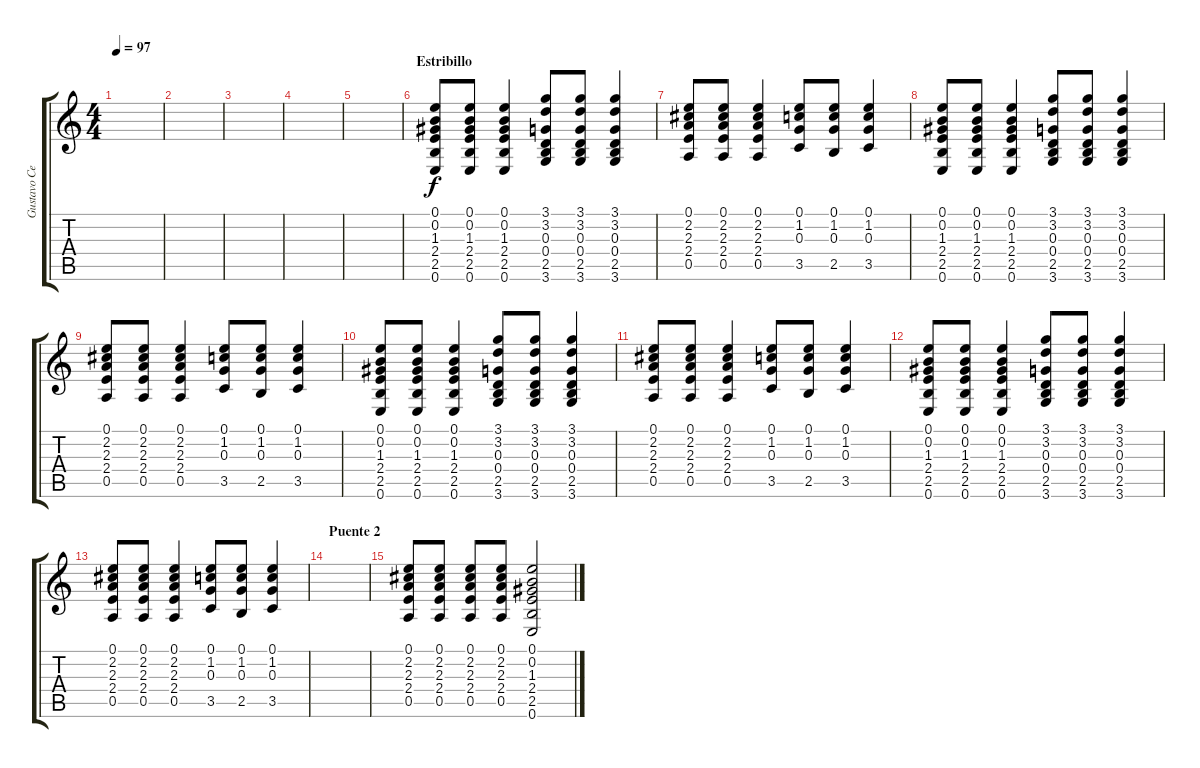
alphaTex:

\track ("Gustavo Cerati - Acústica " "Gustavo Ce") {instrument acousticguitarsteel}
\staff {score tabs}
\tuning (E4 B3 G3 D3 A2 E2) {hide}
\ts (4 4)
\tempo 97
\clef g2
\ks c
|
|
|
|
|
\section ("" "Estribillo")
(0.1 0.2 1.3 2.4 2.5 0.6).8 (0.1 0.2 1.3 2.4 2.5 0.6).8 (0.1 0.2 1.3 2.4 2.5 0.6).4 (3.1 3.2 0.3 0.4 2.5 3.6).8 (3.1 3.2 0.3 0.4 2.5 3.6).8 (3.1 3.2 0.3 0.4 2.5 3.6).4 |
(0.1 2.2 2.3 2.4 0.5).8 (0.1 2.2 2.3 2.4 0.5).8 (0.1 2.2 2.3 2.4 0.5).4 (0.1 1.2 0.3 3.5).8 (0.1 1.2 0.3 2.5).8 (0.1 1.2 0.3 3.5).4 |
(0.1 0.2 1.3 2.4 2.5 0.6).8 (0.1 0.2 1.3 2.4 2.5 0.6).8 (0.1 0.2 1.3 2.4 2.5 0.6).4 (3.1 3.2 0.3 0.4 2.5 3.6).8 (3.1 3.2 0.3 0.4 2.5 3.6).8 (3.1 3.2 0.3 0.4 2.5 3.6).4 |
(0.1 2.2 2.3 2.4 0.5).8 (0.1 2.2 2.3 2.4 0.5).8 (0.1 2.2 2.3 2.4 0.5).4 (0.1 1.2 0.3 3.5).8 (0.1 1.2 0.3 2.5).8 (0.1 1.2 0.3 3.5).4 |
(0.1 0.2 1.3 2.4 2.5 0.6).8 (0.1 0.2 1.3 2.4 2.5 0.6).8 (0.1 0.2 1.3 2.4 2.5 0.6).4 (3.1 3.2 0.3 0.4 2.5 3.6).8 (3.1 3.2 0.3 0.4 2.5 3.6).8 (3.1 3.2 0.3 0.4 2.5 3.6).4 |
(0.1 2.2 2.3 2.4 0.5).8 (0.1 2.2 2.3 2.4 0.5).8 (0.1 2.2 2.3 2.4 0.5).4 (0.1 1.2 0.3 3.5).8 (0.1 1.2 0.3 2.5).8 (0.1 1.2 0.3 3.5).4 |
(0.1 0.2 1.3 2.4 2.5 0.6).8 (0.1 0.2 1.3 2.4 2.5 0.6).8 (0.1 0.2 1.3 2.4 2.5 0.6).4 (3.1 3.2 0.3 0.4 2.5 3.6).8 (3.1 3.2 0.3 0.4 2.5 3.6).8 (3.1 3.2 0.3 0.4 2.5 3.6).4 |
(0.1 2.2 2.3 2.4 0.5).8 (0.1 2.2 2.3 2.4 0.5).8 (0.1 2.2 2.3 2.4 0.5).4 (0.1 1.2 0.3 3.5).8 (0.1 1.2 0.3 2.5).8 (0.1 1.2 0.3 3.5).4 |
\section ("" "Puente 2")
|
(0.1 2.2 2.3 2.4 0.5).8 (0.1 2.2 2.3 2.4 0.5).8 (0.1 2.2 2.3 2.4 0.5).8 (0.1 2.2 2.3 2.4 0.5).8 (0.1 0.2 1.3 2.4 2.5 0.6).2
